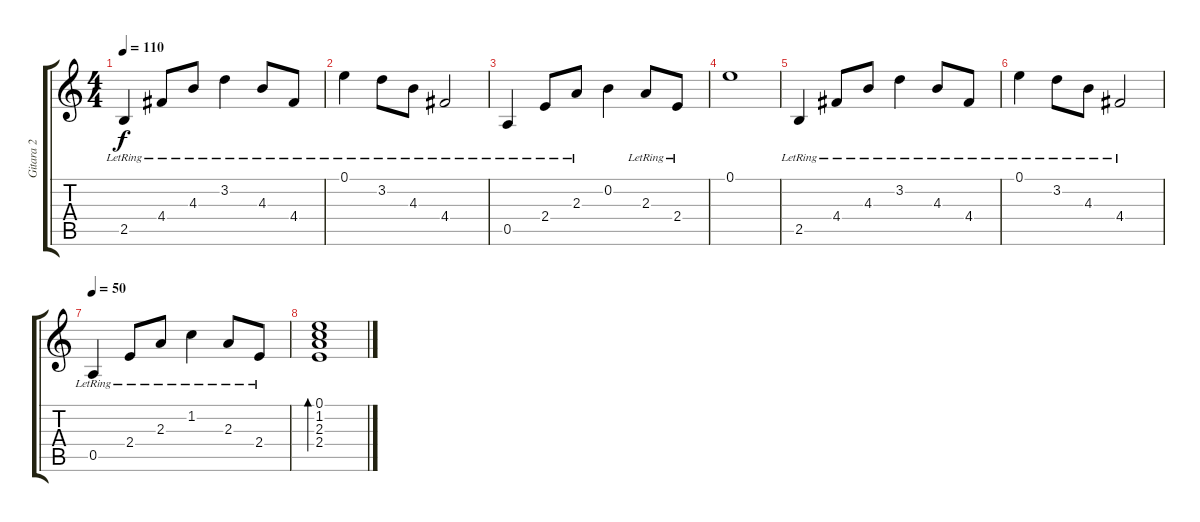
\track ("Gitara 2" "Gitara 2") {instrument acousticguitarsteel}
\staff {score tabs}
\tuning (E4 B3 G3 D3 A2 E2) {hide}
\ts (4 4)
\tempo 110
\clef g2
\ks c
2.5{lr}.4{dy f} 4.4{lr}.8 4.3{lr}.8 3.2{lr}.4 4.3{lr}.8 4.4{lr}.8 |
0.1{lr}.4 3.2{lr}.8 4.3{lr}.8 4.4{lr}.2 |
0.5{lr}.4 2.4{lr}.8 2.3{lr}.8 0.2.4 2.3{lr}.8 2.4{lr}.8 |
0.1.1 |
2.5{lr}.4 4.4{lr}.8 4.3{lr}.8 3.2{lr}.4 4.3{lr}.8 4.4{lr}.8 |
0.1{lr}.4 3.2{lr}.8 4.3{lr}.8 4.4{lr}.2 |
\tempo 50
0.5{lr}.4 2.4{lr}.8 2.3{lr}.8 1.2{lr}.4 2.3{lr}.8 2.4{lr}.8 |
(0.1 1.2 2.3 2.4).1{bd 240}
